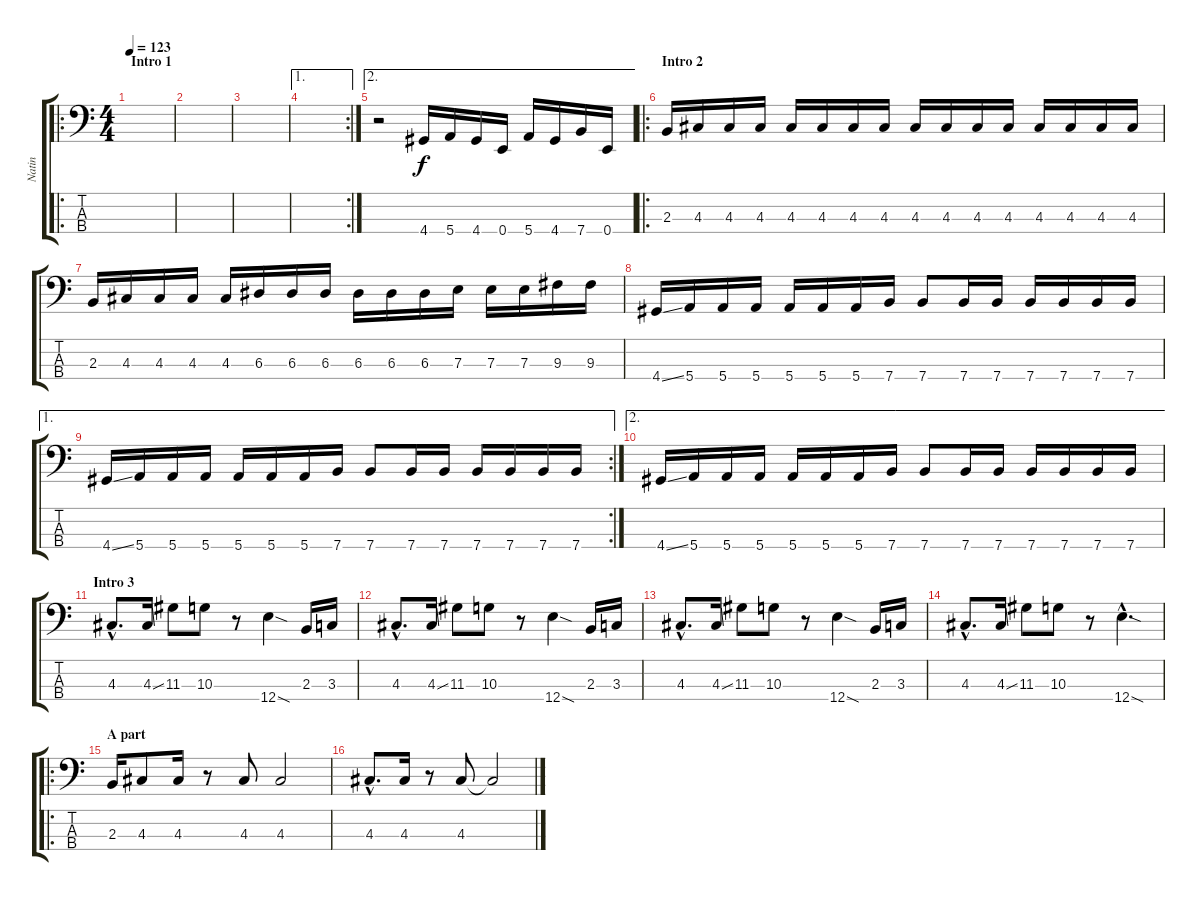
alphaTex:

\track ("Natin" "Natin") {instrument electricbasspick}
\staff {score tabs}
\tuning (G2 D2 A1 E1) {hide}
\ro
\ts (4 4)
\section ("" "Intro 1")
\tempo 123
\clef f4
\ks c
|
|
|
\ae 1
\rc 2
|
\ae 2
r.2 4.4.16 5.4.16 4.4.16 0.4.16 5.4.16 4.4.16 7.4.16 0.4.16 |
\ro
\section ("" "Intro 2")
2.3.16 4.3.16 4.3.16 4.3.16 4.3.16 4.3.16 4.3.16 4.3.16 4.3.16 4.3.16 4.3.16 4.3.16 4.3.16 4.3.16 4.3.16 4.3.16 |
2.3.16 4.3.16 4.3.16 4.3.16 4.3.16 6.3.16 6.3.16 6.3.16 6.3.16 6.3.16 6.3.16 7.3.16 7.3.16 7.3.16 9.3.16 9.3.16 |
4.4{ss}.16 5.4.16 5.4.16 5.4.16 5.4.16 5.4.16 5.4.16 7.4.16 7.4.8 7.4.16 7.4.16 7.4.16 7.4.16 7.4.16 7.4.16 |
\ae 1
\rc 2
4.4{ss}.16 5.4.16 5.4.16 5.4.16 5.4.16 5.4.16 5.4.16 7.4.16 7.4.8 7.4.16 7.4.16 7.4.16 7.4.16 7.4.16 7.4.16 |
\ae 2
4.4{ss}.16 5.4.16 5.4.16 5.4.16 5.4.16 5.4.16 5.4.16 7.4.16 7.4.8 7.4.16 7.4.16 7.4.16 7.4.16 7.4.16 7.4.16 |
\section ("" "Intro 3")
4.3{hac}.8{d} 4.3{ss}.16 11.3.8 10.3.8 r.8 12.4{sod}.4 2.3.16 3.3.16 |
4.3{hac}.8{d} 4.3{ss}.16 11.3.8 10.3.8 r.8 12.4{sod}.4 2.3.16 3.3.16 |
4.3{hac}.8{d} 4.3{ss}.16 11.3.8 10.3.8 r.8 12.4{sod}.4 2.3.16 3.3.16 |
4.3{hac}.8{d} 4.3{ss}.16 11.3.8 10.3.8 r.8 12.4{sod hac}.4{d} |
\ro
\section ("" "A part")
2.3.16 4.3.8 4.3.16 r.8 4.3.8 4.3.2 |
4.3{hac}.8{d} 4.3.16 r.8 4.3.8 4.3{t}.2
